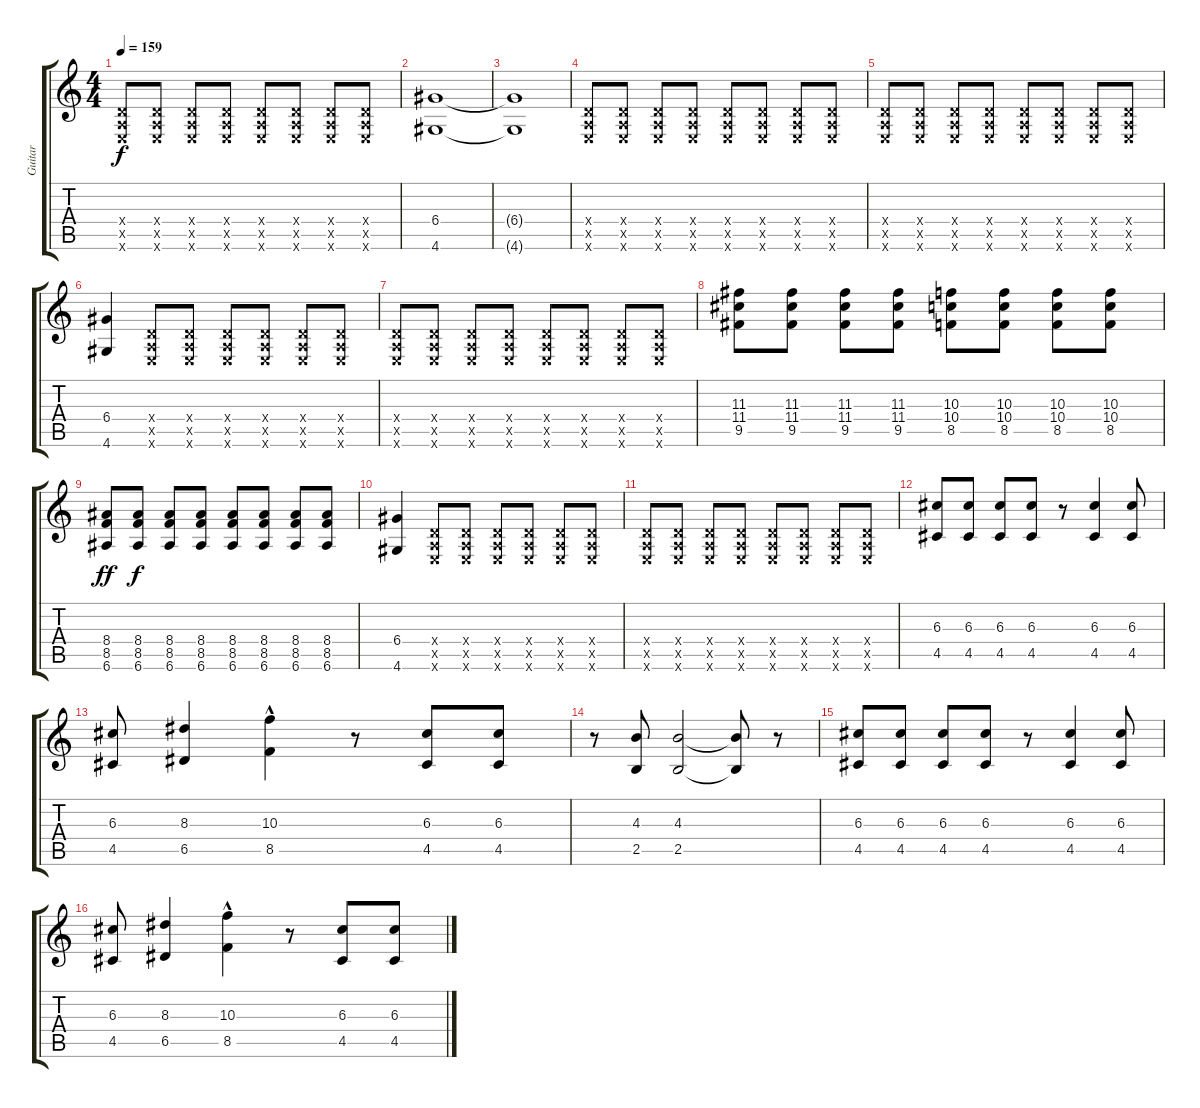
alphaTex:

\track ("Guitar" "Guitar") {instrument distortionguitar}
\staff {score tabs}
\tuning (E4 B3 G3 D3 A2 E2) {hide}
\ts (4 4)
\tempo 159
\clef g2
\ks c
(0.4{x} 0.5{x} 0.6{x}).8{dy f} (0.4{x} 0.5{x} 0.6{x}).8 (0.4{x} 0.5{x} 0.6{x}).8 (0.4{x} 0.5{x} 0.6{x}).8 (0.4{x} 0.5{x} 0.6{x}).8 (0.4{x} 0.5{x} 0.6{x}).8 (0.4{x} 0.5{x} 0.6{x}).8 (0.4{x} 0.5{x} 0.6{x}).8 |
(6.4 4.6).1{volume 12} |
(6.4{t} 4.6{t}).1 |
(0.4{x} 0.5{x} 0.6{x}).8{volume 16} (0.4{x} 0.5{x} 0.6{x}).8 (0.4{x} 0.5{x} 0.6{x}).8 (0.4{x} 0.5{x} 0.6{x}).8 (0.4{x} 0.5{x} 0.6{x}).8 (0.4{x} 0.5{x} 0.6{x}).8 (0.4{x} 0.5{x} 0.6{x}).8 (0.4{x} 0.5{x} 0.6{x}).8 |
(0.4{x} 0.5{x} 0.6{x}).8 (0.4{x} 0.5{x} 0.6{x}).8 (0.4{x} 0.5{x} 0.6{x}).8 (0.4{x} 0.5{x} 0.6{x}).8 (0.4{x} 0.5{x} 0.6{x}).8 (0.4{x} 0.5{x} 0.6{x}).8 (0.4{x} 0.5{x} 0.6{x}).8 (0.4{x} 0.5{x} 0.6{x}).8 |
(6.4 4.6).4{volume 12} (0.4{x} 0.5{x} 0.6{x}).8 (0.4{x} 0.5{x} 0.6{x}).8 (0.4{x} 0.5{x} 0.6{x}).8 (0.4{x} 0.5{x} 0.6{x}).8 (0.4{x} 0.5{x} 0.6{x}).8 (0.4{x} 0.5{x} 0.6{x}).8 |
(0.4{x} 0.5{x} 0.6{x}).8 (0.4{x} 0.5{x} 0.6{x}).8 (0.4{x} 0.5{x} 0.6{x}).8 (0.4{x} 0.5{x} 0.6{x}).8 (0.4{x} 0.5{x} 0.6{x}).8 (0.4{x} 0.5{x} 0.6{x}).8 (0.4{x} 0.5{x} 0.6{x}).8 (0.4{x} 0.5{x} 0.6{x}).8 |
(11.3 11.4 9.5).8 (11.3 11.4 9.5).8 (11.3 11.4 9.5).8 (11.3 11.4 9.5).8 (10.3 10.4 8.5).8 (10.3 10.4 8.5).8 (10.3 10.4 8.5).8 (10.3 10.4 8.5).8 |
(8.4 8.5 6.6).8{dy ff} (8.4 8.5 6.6).8{dy f} (8.4 8.5 6.6).8 (8.4 8.5 6.6).8 (8.4 8.5 6.6).8 (8.4 8.5 6.6).8 (8.4 8.5 6.6).8 (8.4 8.5 6.6).8 |
(6.4 4.6).4 (0.4{x} 0.5{x} 0.6{x}).8 (0.4{x} 0.5{x} 0.6{x}).8 (0.4{x} 0.5{x} 0.6{x}).8 (0.4{x} 0.5{x} 0.6{x}).8 (0.4{x} 0.5{x} 0.6{x}).8 (0.4{x} 0.5{x} 0.6{x}).8 |
(0.4{x} 0.5{x} 0.6{x}).8 (0.4{x} 0.5{x} 0.6{x}).8 (0.4{x} 0.5{x} 0.6{x}).8 (0.4{x} 0.5{x} 0.6{x}).8 (0.4{x} 0.5{x} 0.6{x}).8 (0.4{x} 0.5{x} 0.6{x}).8 (0.4{x} 0.5{x} 0.6{x}).8 (0.4{x} 0.5{x} 0.6{x}).8 |
(6.3 4.5).8{volume 11} (6.3 4.5).8 (6.3 4.5).8 (6.3 4.5).8 r.8 (6.3 4.5).4 (6.3 4.5).8 |
(6.3 4.5).8 (8.3 6.5).4 (10.3{hac} 8.5).4 r.8 (6.3 4.5).8 (6.3 4.5).8 |
r.8 (4.3 2.5).8 (4.3 2.5).2 (4.3{t} 2.5{t}).8 r.8 |
(6.3 4.5).8 (6.3 4.5).8 (6.3 4.5).8 (6.3 4.5).8 r.8 (6.3 4.5).4 (6.3 4.5).8 |
(6.3 4.5).8 (8.3 6.5).4 (10.3{hac} 8.5).4 r.8 (6.3 4.5).8 (6.3 4.5).8
